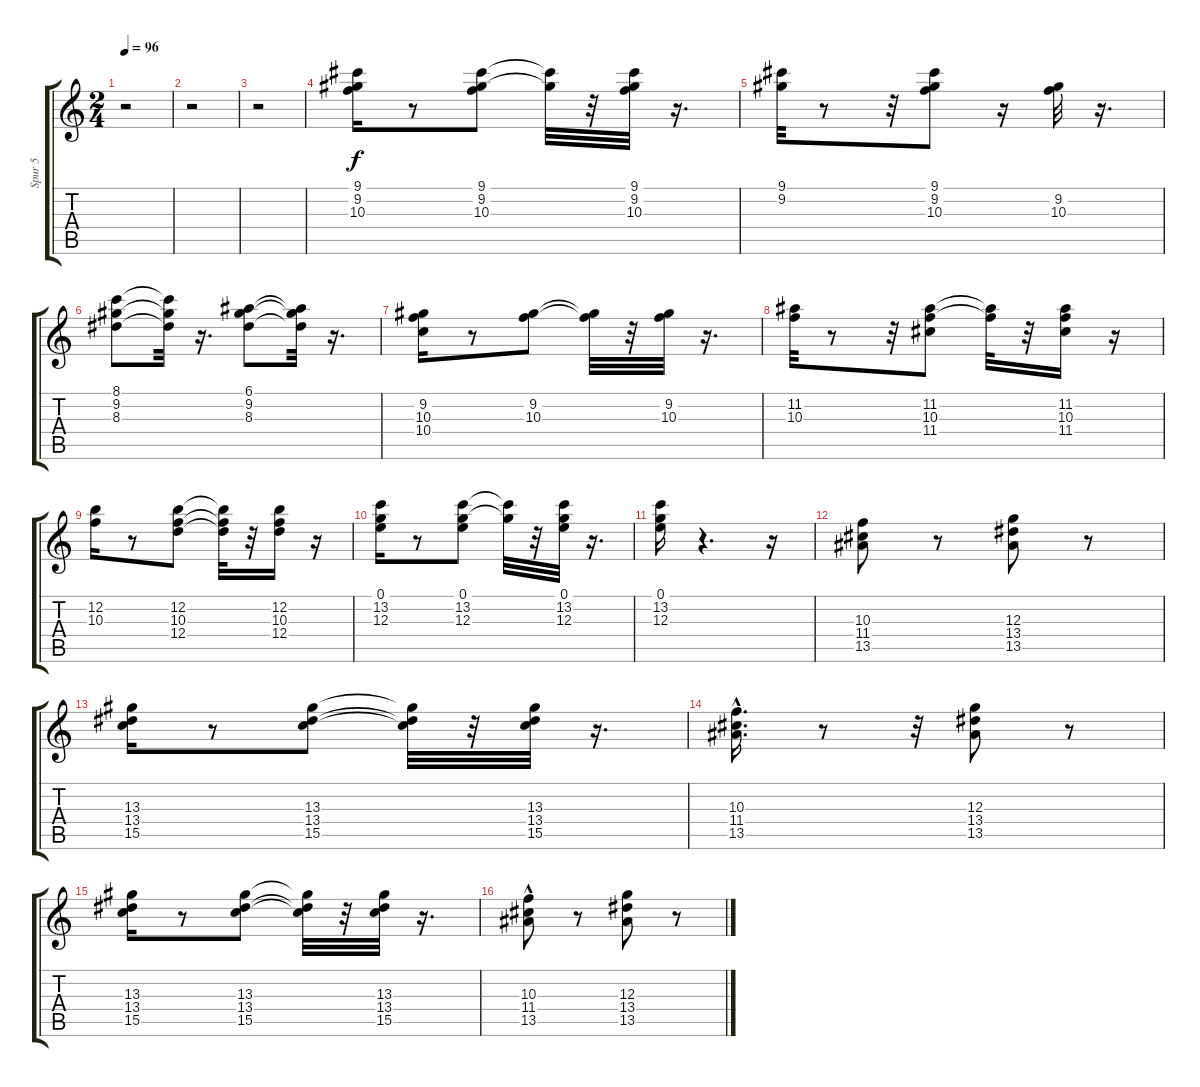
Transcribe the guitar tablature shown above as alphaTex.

\track ("Spur 5" "Spur 5") {instrument electricguitarclean}
\staff {score tabs}
\tuning (E4 B3 G3 D3 A2 E2) {hide}
\ts (2 4)
\tempo 96
\clef g2
\ks c
r.2{dy f} |
r.2 |
r.2 |
(9.1 9.2 10.3).16 r.8 (9.1 9.2 10.3).8 (9.1{t} 9.2{t}).32 r.32 (9.1 9.2 10.3).32 r.16{d} |
(9.1 9.2).32 r.8 r.32 (9.1 9.2 10.3).8 r.16 (9.2 10.3).32 r.16{d} |
(8.1 9.2 8.3).8 (8.1{t} 9.2{t} 8.3{t}).32 r.16{d} (6.1 9.2 8.3).8 (6.1{t} 9.2{t} 8.3{t}).32 r.16{d} |
(9.2 10.3 10.4).16 r.8 (9.2 10.3).8 (9.2{t} 10.3{t}).32 r.32 (9.2 10.3).32 r.16{d} |
(11.2 10.3).32 r.8 r.32 (11.2 10.3 11.4).8 (11.2{t} 10.3{t}).32 r.32 (11.2 10.3 11.4).16 r.16 |
(12.2 10.3).16 r.8 (12.2 10.3 12.4).8 (12.2{t} 10.3{t} 12.4{t}).32 r.32 (12.2 10.3 12.4).16 r.16 |
(0.1 13.2 12.3).16 r.8 (0.1 13.2 12.3).8 (13.2{t} 12.3{t}).32 r.32 (0.1 13.2 12.3).32 r.16{d} |
(0.1 13.2 12.3).16 r.4{d} r.16 |
(10.3 11.4 13.5).8 r.8 (12.3 13.4 13.5).8 r.8 |
(13.3 13.4 15.5).16 r.8 (13.3 13.4 15.5).8 (13.3{t} 13.4{t} 15.5{t}).32 r.32 (13.3 13.4 15.5).32 r.16{d} |
(10.3{hac} 11.4{hac} 13.5{hac}).16{d} r.8 r.32 (12.3 13.4 13.5).8 r.8 |
(13.3 13.4 15.5).16 r.8 (13.3 13.4 15.5).8 (13.3{t} 13.4{t} 15.5{t}).32 r.32 (13.3 13.4 15.5).32 r.16{d} |
(10.3{hac} 11.4 13.5).8 r.8 (12.3 13.4 13.5).8 r.8
